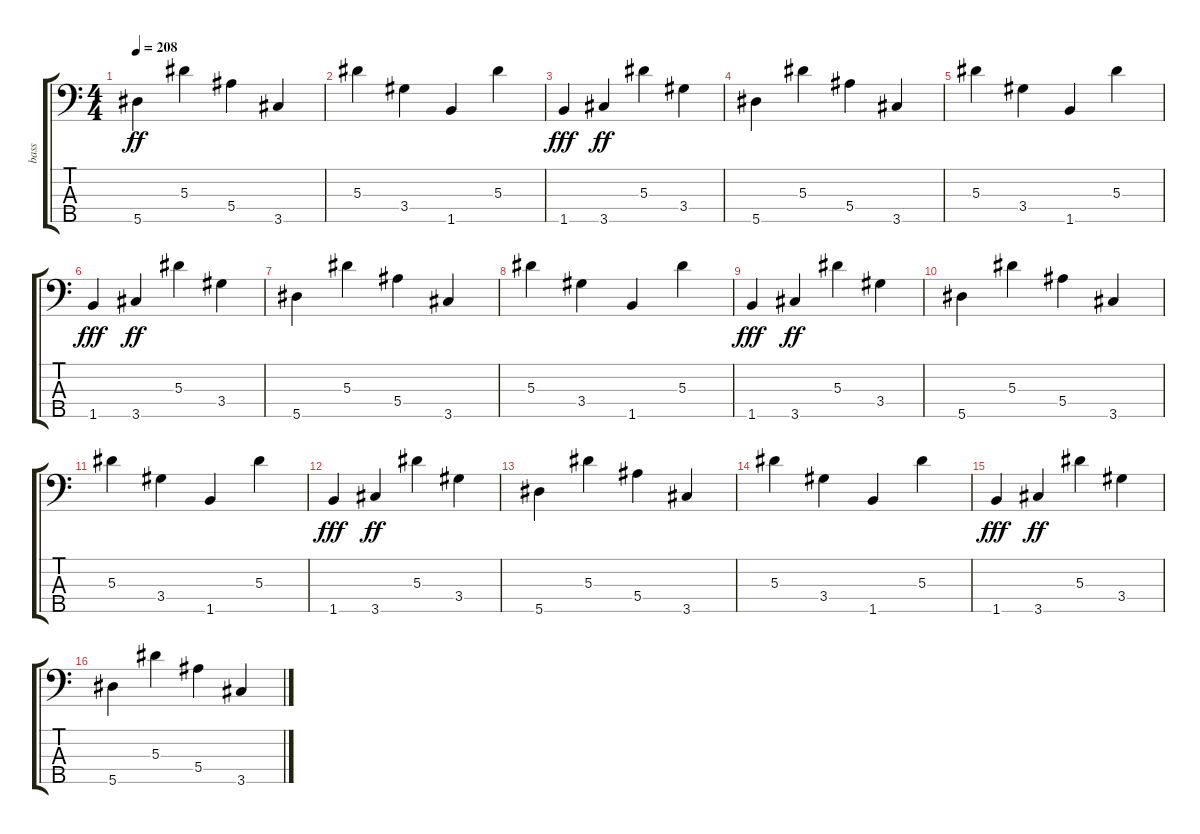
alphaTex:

\track ("bass" "bass") {instrument slapbass1}
\staff {score tabs}
\tuning (G3 Eb3 Bb2 F2 Bb1) {hide}
\ts (4 4)
\tempo 208
\clef f4
\ks c
5.5.4{dy ff} 5.3.4 5.4.4 3.5.4 |
5.3.4 3.4.4 1.5.4 5.3.4 |
1.5.4{dy fff} 3.5.4{dy ff} 5.3.4 3.4.4 |
5.5.4 5.3.4 5.4.4 3.5.4 |
5.3.4 3.4.4 1.5.4 5.3.4 |
1.5.4{dy fff} 3.5.4{dy ff} 5.3.4 3.4.4 |
5.5.4 5.3.4 5.4.4 3.5.4 |
5.3.4 3.4.4 1.5.4 5.3.4 |
1.5.4{dy fff} 3.5.4{dy ff} 5.3.4 3.4.4 |
5.5.4 5.3.4 5.4.4 3.5.4 |
5.3.4 3.4.4 1.5.4 5.3.4 |
1.5.4{dy fff} 3.5.4{dy ff} 5.3.4 3.4.4 |
5.5.4 5.3.4 5.4.4 3.5.4 |
5.3.4 3.4.4 1.5.4 5.3.4 |
1.5.4{dy fff} 3.5.4{dy ff} 5.3.4 3.4.4 |
5.5.4 5.3.4 5.4.4 3.5.4
